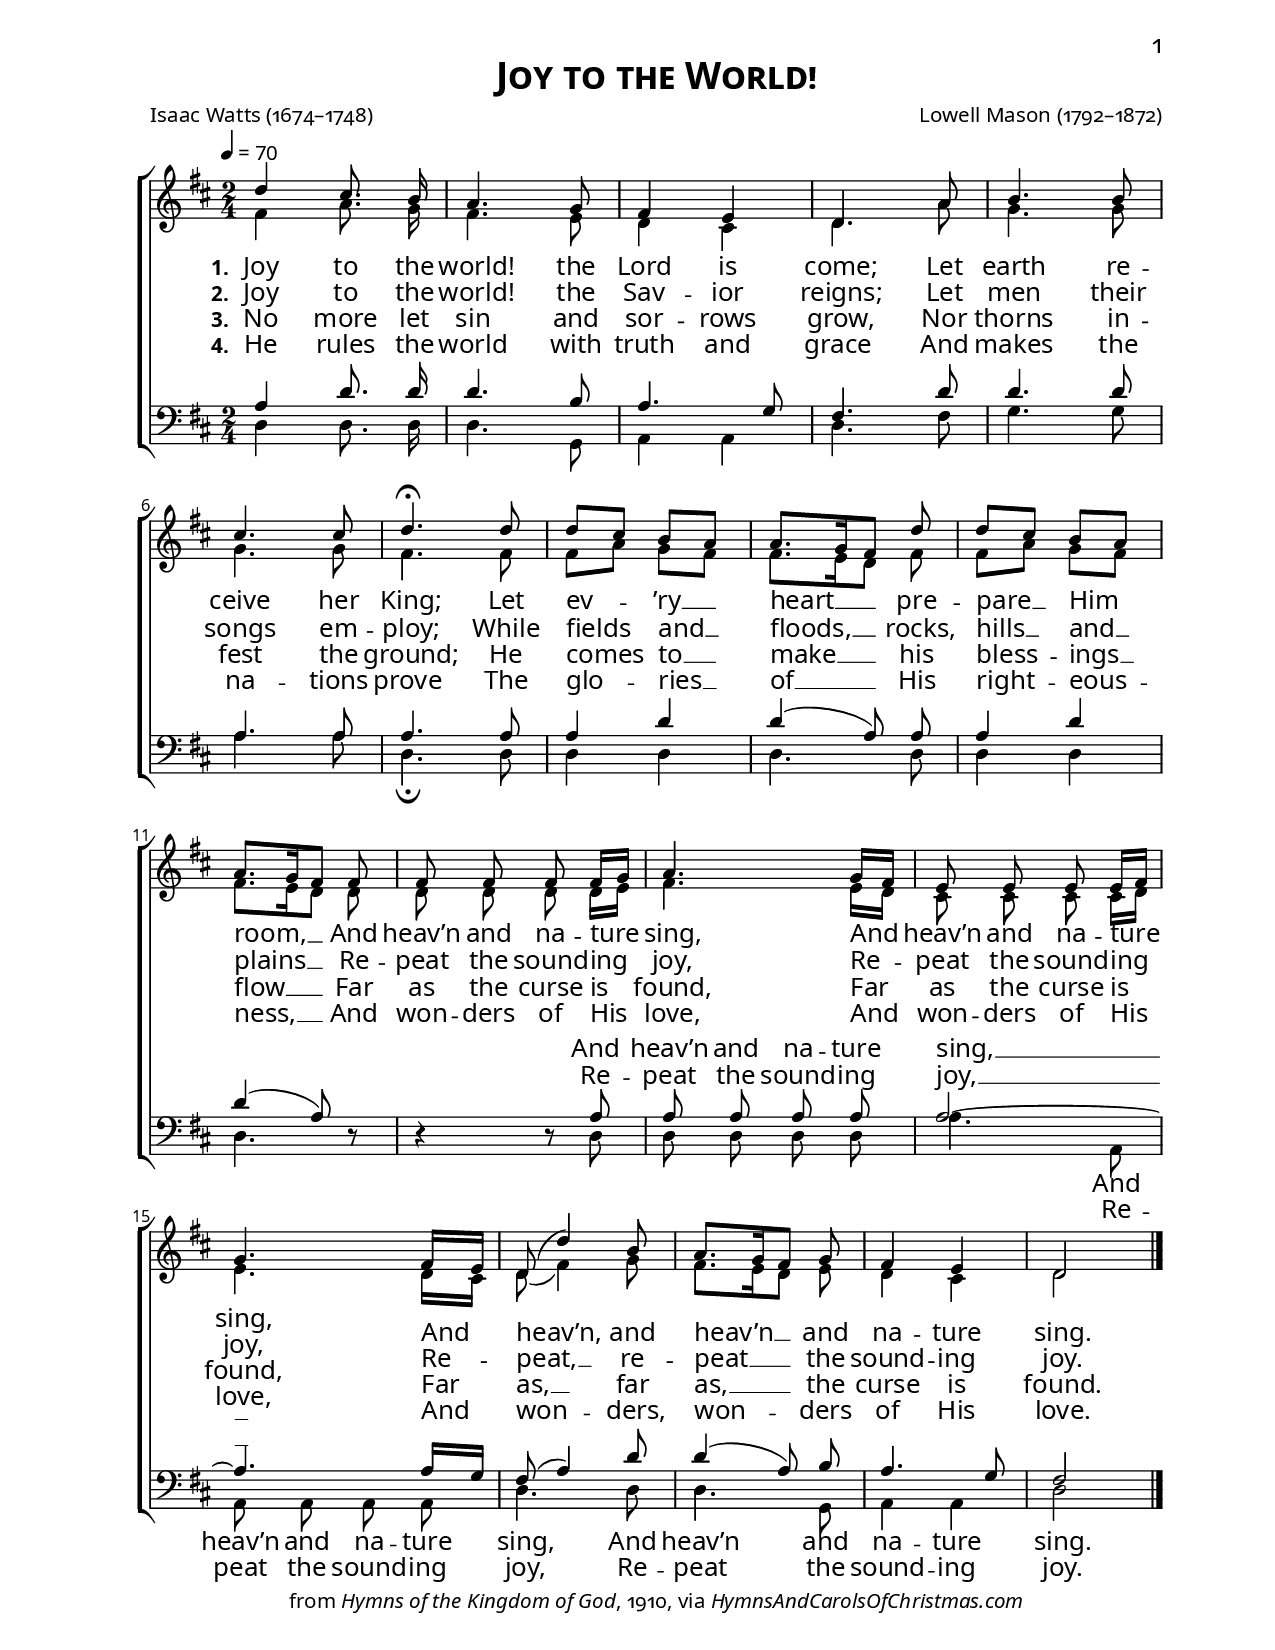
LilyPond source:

\version "2.14.2"
\include "util.ly"
\header {
  title = \markup{\override #'(font-name . "Garamond Premier Pro Semibold"){ \abs-fontsize #18 \smallCapsOldStyle"Joy to the World!"}}
  poet = \markup\oldStyleNum"Isaac Watts (1674–1748)"
  composer = \markup\oldStyleNum"Lowell Mason (1792–1872)"
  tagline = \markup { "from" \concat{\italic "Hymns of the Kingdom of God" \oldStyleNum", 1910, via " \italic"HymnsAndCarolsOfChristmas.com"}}
}
\paper {
  paper-height = 11\in
  paper-width = 8.5\in
  indent = 0\in
  %system-system-spacing = #'((basic-distance . 10) (padding . 0))
  system-system-spacing =
    #'((basic-distance . 0)
       (minimum-distance . 0)
       (padding . -5)
       (stretchability . 100))
  ragged-last-bottom = ##f
  ragged-bottom = ##f
  two-sided = ##t
  inner-margin = 1\in
  outer-margin = 0.75\in
  top-margin = 0.26\in
  bottom-margin = 0.25\in
  first-page-number = #1
  print-first-page-number = ##t
  headerLine = ""
  oddHeaderMarkup = \markup\fill-line{
     \override #'(font-name . "Garamond Premier Pro")\abs-fontsize #12.5
     \combine 
        \fill-line{"" \on-the-fly #print-page-number-check-first
        \oldStylePageNum""
        }
        \fill-line{\headerLine}
  }
  evenHeaderMarkup = \markup {
     \override #'(font-name . "Garamond Premier Pro")\abs-fontsize #12.5
     \combine
        \on-the-fly #print-page-number-check-first
        \oldStylePageNum""
        \fill-line{\headerLine}
  }
}
#(set-global-staff-size 18) \paper{ #(define fonts (make-pango-font-tree "Garamond Premier Pro" "Garamond Premier Pro" "Garamond Premier Pro" (/ 18 20))) }
global = {
  \key d \major
  \time 2/4
  \autoBeamOff
  \override DynamicLineSpanner #'staff-padding = #0.0
  \override DynamicLineSpanner #'Y-extent = #'(0.5 . 1)
}

sopMusic = \relative c'' {
  \tempo 4 = 70
  d4 cis8.\noBeam b16 |
  a4. g8 |
  fis4 e |
  d4. a'8 |
  b4. b8 | \break
  
  cis4. cis8 |
  d4.\fermata d8 |
  d[ cis] b[ a] |
  a8.[ g16 fis8] d' |
  d[ cis] b[ a] | \break
  
  a8.[ g16 fis8] fis |
  fis\noBeam fis\noBeam fis\noBeam fis16[ g] |
  a4. g16[ fis] |
  e8\noBeam e\noBeam e\noBeam e16[ fis] | \break
  
  g4. fis16[ e] |
  d8( d'4) b8 |
  a8.[ g16 fis8] g |
  fis4 e |
  d2 \bar "|."
}
sopWords = \lyricmode {
  
}

altoMusic = \relative c' {
  fis4 a8.\noBeam g16 |
  fis4. e8 |
  d4 cis |
  d4. a'8 |
  g4. g8 |
  
  g4. g8 |
  fis4. fis8 |
  fis8[ a] g[ fis] |
  fis8.[ e16 d8] fis |
  fis[ a] g[ fis] |
  
  fis8.[ e16 d8] d |
  d\noBeam d\noBeam d\noBeam d16[ e] |
  fis4. e16[ d] |
  cis8\noBeam cis\noBeam cis\noBeam cis16[ d] |
  
  e4. d16[ cis] |
  d8( fis4) g8 |
  fis8.[ e16 d8] e8 |
  d4 cis |
  d2
}
altoWords = \lyricmode {
  \dropLyricsV
  \set stanza = "1. "
  Joy to the world! the Lord is come;
  Let earth re -- ceive her King;
  Let ev -- ’ry __ heart __ pre -- pare __ Him
  \raiseLyrics
  room, __
  And heav’n and na -- ture sing,
  And heav’n and na -- ture sing,
  \dropLyricsXV
  And heav’n, and heav’n __ and na -- ture sing.
}
altoWordsII = \lyricmode {
  \dropLyricsV
  \set stanza = "2. "
  Joy to the world! the Sav -- ior reigns;
  Let men their songs em -- ploy;
  While fields and __ floods, __ rocks, hills __ and __
  \raiseLyrics
  plains __
  
  Re -- peat the sound -- ing joy,
  Re -- peat the sound -- ing joy,
  \dropLyricsXV
  Re -- peat, __ re -- peat __ the sound -- ing joy.
}
altoWordsIII = \lyricmode {
  \dropLyricsV
  \set stanza = "3. "
  No more let sin and sor -- rows grow,
  Nor thorns in -- fest the ground;
  He comes to __ make __ his bless -- ings __
  \raiseLyrics flow __
  Far as the curse is found,
  Far as the curse is found,
  \dropLyricsXV
  Far as, __ far as, __ the curse is found.
}
altoWordsIV = \lyricmode {
  \dropLyricsV
  \set stanza = "4. "
  He rules the world with truth and grace
  And makes the na -- tions prove
  The glo -- ries __ of __ His right -- eous --
  \raiseLyrics
  ness, __
  
  And won -- ders of His love,  
  And won -- ders of His love,
  \dropLyricsXV
  And won -- ders, won -- ders of His love.
}

tenorMusic = \relative c' {
  a4 d8.\noBeam d16 |
  d4. b8 |
  a4. g8 |
  fis4. d'8 |
  d4. d8 |
  
  a4. a8 |
  a4. a8 |
  a4 d |
  d( a8)\noBeam a8 |
  a4 d |
  
  d( a8) d,\rest |
  d4\rest d8\rest a' |
  a\noBeam a\noBeam a\noBeam a\noBeam |
  a2~ |
  
  a4. a16[ g] |
  fis8( a4) d8 |
  d4( a8)\noBeam b |
  a4. g8 |
  fis2
}
tenorWords = \lyricmode {
  \repeat unfold 22 { \skip 1 }
  And heav’n and na -- ture sing, __
}
tenorWordsII = \lyricmode {
  \repeat unfold 22 { \skip 1 }
  Re -- peat the sound -- ing joy, __
}
tenorWordsIII = \lyricmode {
  \repeat unfold 22 { \skip 1 }
  And won -- ders of His love, __
}

bassMusic = \relative c {
  d4 d8.\noBeam d16 |
  d4. g,8 |
  a4 a |
  d4. fis8 |
  g4. g8 |
  
  a4. a8 |
  d,4.\fermata d8 |
  d4 d |
  d4. d8 |
  d4 d |
  
  d4. s8 |
  s4. d8 |
  d\noBeam d\noBeam d\noBeam d\noBeam |
  a'4. a,8 |
  
  a8\noBeam a\noBeam a\noBeam a\noBeam |
  d4. d8 |
  d4. g,8 |
  a4 a |
  d2
}
bassWords = \lyricmode {
  \repeat unfold 28 { \skip 1 }
  And heav’n and na -- ture sing,
  And heav’n and na -- ture sing.
}
bassWordsII = \lyricmode {
  \repeat unfold 28 { \skip 1 }
  Re -- peat the sound -- ing joy,
  Re -- peat the sound -- ing joy.
}
bassWordsIII = \lyricmode {
  \repeat unfold 28 { \skip 1 }
  And won -- ders of His love,
  And won -- ders of His love.
}

\score {
  <<
   \new ChoirStaff <<
%    \new Lyrics = sopranos \with { \override VerticalAxisGroup #'nonstaff-relatedstaff-spacing = #'((basic-distance . 1)) }
    \new Staff = women <<
      \new Voice = "sopranos" { \voiceOne << \global \sopMusic >> }
      \new Voice = "altos" { \voiceTwo << \global \altoMusic >> }
    >>
    \new Lyrics \with { alignAboveContext = "women" \override VerticalAxisGroup #'nonstaff-relatedstaff-spacing = #'((basic-distance . 1))} \lyricsto "sopranos" \sopWords
    \new Lyrics = "altosIV"  \with { alignBelowContext = "women" } \lyricsto "altos" \altoWordsIV
    \new Lyrics = "altosIII"  \with { alignBelowContext = "women" } \lyricsto "altos" \altoWordsIII
    \new Lyrics = "altosII"  \with { alignBelowContext = "women" } \lyricsto "altos" \altoWordsII
    \new Lyrics = "altos"  \with { alignBelowContext = "women" \override VerticalAxisGroup #'nonstaff-relatedstaff-spacing = #'((basic-distance . 1))} \lyricsto "altos" \altoWords
   \new Staff = men <<
      \clef bass
      \new Voice = "tenors" { \voiceOne << \global \tenorMusic >> }
      \new Voice = "basses" { \voiceTwo << \global \bassMusic >> }
    >>
    \new Lyrics \with { alignAboveContext = "men" \override VerticalAxisGroup #'nonstaff-relatedstaff-spacing = #'((basic-distance . 1)) } \lyricsto "tenors" \tenorWords
    \new Lyrics \with { alignAboveContext = "men" \override VerticalAxisGroup #'nonstaff-relatedstaff-spacing = #'((basic-distance . 1)) } \lyricsto "tenors" \tenorWordsII
%    \new Lyrics \with { alignAboveContext = "men" \override VerticalAxisGroup #'nonstaff-relatedstaff-spacing = #'((basic-distance . 1)) } \lyricsto "tenors" \tenorWordsIII
%    \new Lyrics \with { alignBelowContext = "men" \override VerticalAxisGroup #'nonstaff-relatedstaff-spacing = #'((basic-distance . 1)) } \lyricsto "basses" \bassWordsIII
    \new Lyrics \with { alignBelowContext = "men" \override VerticalAxisGroup #'nonstaff-relatedstaff-spacing = #'((basic-distance . 1)) } \lyricsto "basses" \bassWordsII
    \new Lyrics \with { alignBelowContext = "men" \override VerticalAxisGroup #'nonstaff-relatedstaff-spacing = #'((basic-distance . 1)) } \lyricsto "basses" \bassWords
  >>
%    \new PianoStaff << \new Staff { \new Voice { \pianoRH } } \new Staff { \clef "bass" \pianoLH } >>
  >>
  \layout {
  \context {
    \Lyrics
    \override LyricText #'font-size = #2
  }
    \context {
      \Score
      %\override SpacingSpanner #'base-shortest-duration = #(ly:make-moment 1 8)
      %\override SpacingSpanner #'common-shortest-duration = #(ly:make-moment 1 4)
    }
    \context {
      % Remove all empty staves
      % \Staff \RemoveEmptyStaves \override VerticalAxisGroup #'remove-first = ##t
    }
    \context {
      \Lyrics
      \override LyricText #'X-offset = #center-on-word
    }
  }
}

